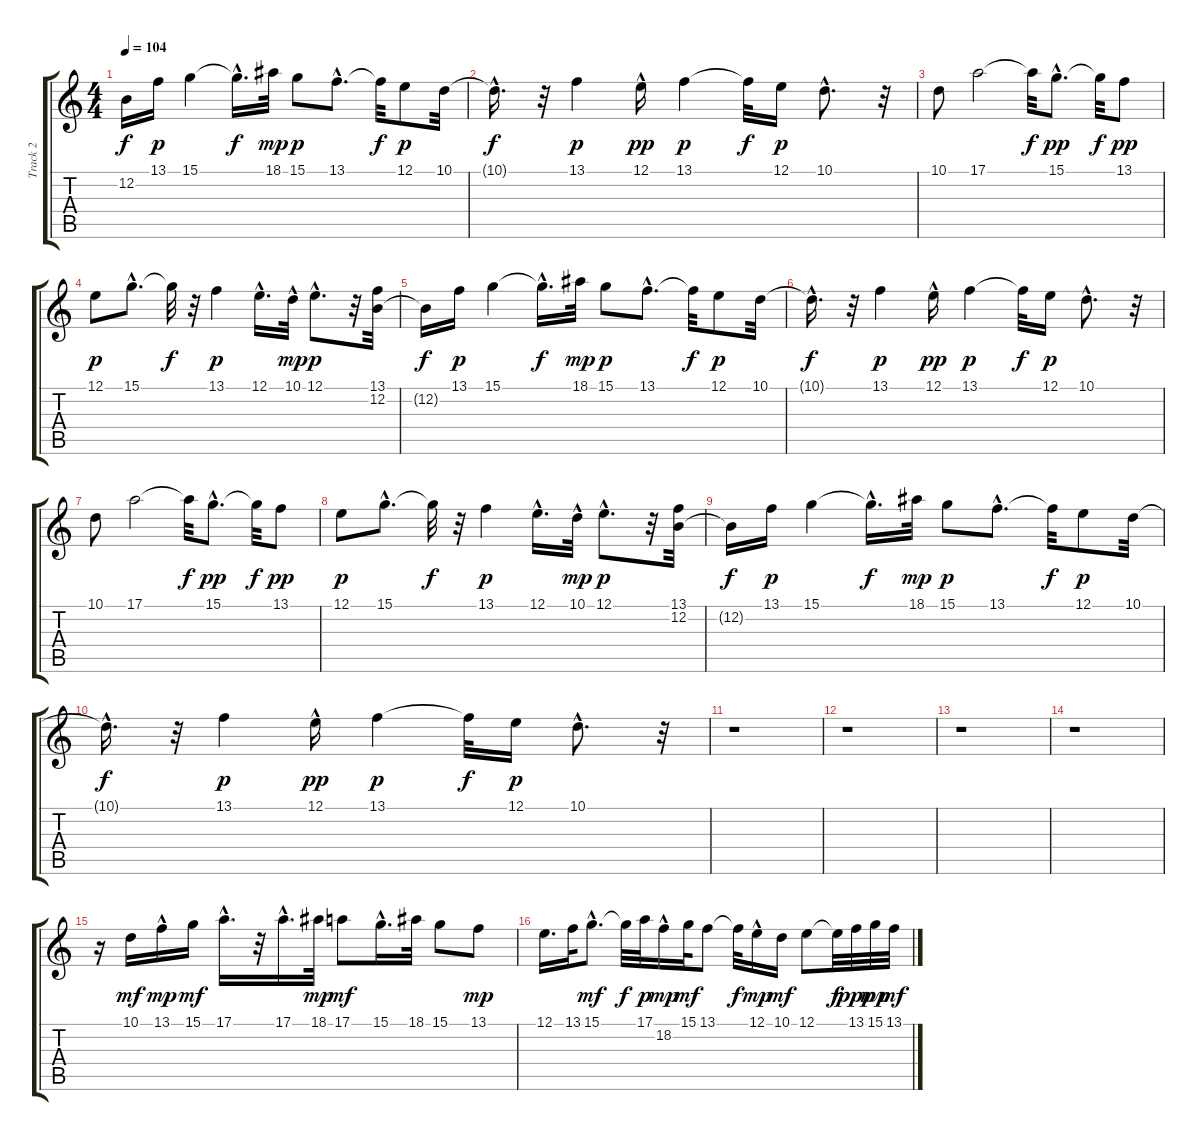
\track ("Track 2" "Track 2") {instrument bagpipe}
\staff {score tabs}
\tuning (E4 B3 G3 D3 A2 E2) {hide}
\ts (4 4)
\tempo 104
\clef g2
\ks c
12.2{t}.16{dy f} 13.1.16{dy p} 15.1.4 15.1{hac t}.16{d dy f} 18.1.32{dy mp} 15.1.8{dy p} 13.1{hac}.8{d} 13.1{t}.32{dy f} 12.1.8{dy p} 10.1.32 |
10.1{hac t}.16{d dy f} r.32 13.1.4{dy p} 12.1{hac}.16{dy pp} 13.1.4{dy p} 13.1{t}.32{dy f} 12.1.16{dy p} 10.1{hac}.8{d} r.32 |
10.1.8 17.1.2 17.1{t}.32{dy f} 15.1{hac}.8{d dy pp} 15.1{t}.32{dy f} 13.1.8{dy pp} |
12.1.8{dy p} 15.1{hac}.8{d} 15.1{t}.32{dy f} r.32 13.1.4{dy p} 12.1{hac}.16{d} 10.1{hac}.32{dy mp} 12.1{hac}.8{d dy p} r.32 (13.1 12.2).32 |
12.2{t}.16{dy f} 13.1.16{dy p} 15.1.4 15.1{hac t}.16{d dy f} 18.1.32{dy mp} 15.1.8{dy p} 13.1{hac}.8{d} 13.1{t}.32{dy f} 12.1.8{dy p} 10.1.32 |
10.1{hac t}.16{d dy f} r.32 13.1.4{dy p} 12.1{hac}.16{dy pp} 13.1.4{dy p} 13.1{t}.32{dy f} 12.1.16{dy p} 10.1{hac}.8{d} r.32 |
10.1.8 17.1.2 17.1{t}.32{dy f} 15.1{hac}.8{d dy pp} 15.1{t}.32{dy f} 13.1.8{dy pp} |
12.1.8{dy p} 15.1{hac}.8{d} 15.1{t}.32{dy f} r.32 13.1.4{dy p} 12.1{hac}.16{d} 10.1{hac}.32{dy mp} 12.1{hac}.8{d dy p} r.32 (13.1 12.2).32 |
12.2{t}.16{dy f} 13.1.16{dy p} 15.1.4 15.1{hac t}.16{d dy f} 18.1.32{dy mp} 15.1.8{dy p} 13.1{hac}.8{d} 13.1{t}.32{dy f} 12.1.8{dy p} 10.1.32 |
10.1{hac t}.16{d dy f} r.32 13.1.4{dy p} 12.1{hac}.16{dy pp} 13.1.4{dy p} 13.1{t}.32{dy f} 12.1.16{dy p} 10.1{hac}.8{d} r.32 |
r.1 |
r.1 |
r.1 |
r.1 |
r.16 10.1.16{dy mf instrument bagpipe} 13.1{hac}.16{dy mp} 15.1.16{dy mf} 17.1{hac}.16{d} r.32 17.1{hac}.16{d} 18.1.32{dy mp} 17.1.8{dy mf} 15.1{hac}.16{d} 18.1.32 15.1.8 13.1.8{dy mp} |
12.1.16{d} 13.1.32 15.1{hac}.8{d dy mf} 15.1{t}.32{dy f} 17.1.32{dy p} 18.2{hac}.16{dy mp} 15.1.32{dy mf} 13.1.8 13.1{t}.32{dy f} 12.1{hac}.16{dy mp} 10.1.16{dy mf} 12.1.8 12.1{t}.32{dy f} 13.1.32{dy ppp} 15.1.32{dy mp} 13.1.32{dy mf}
